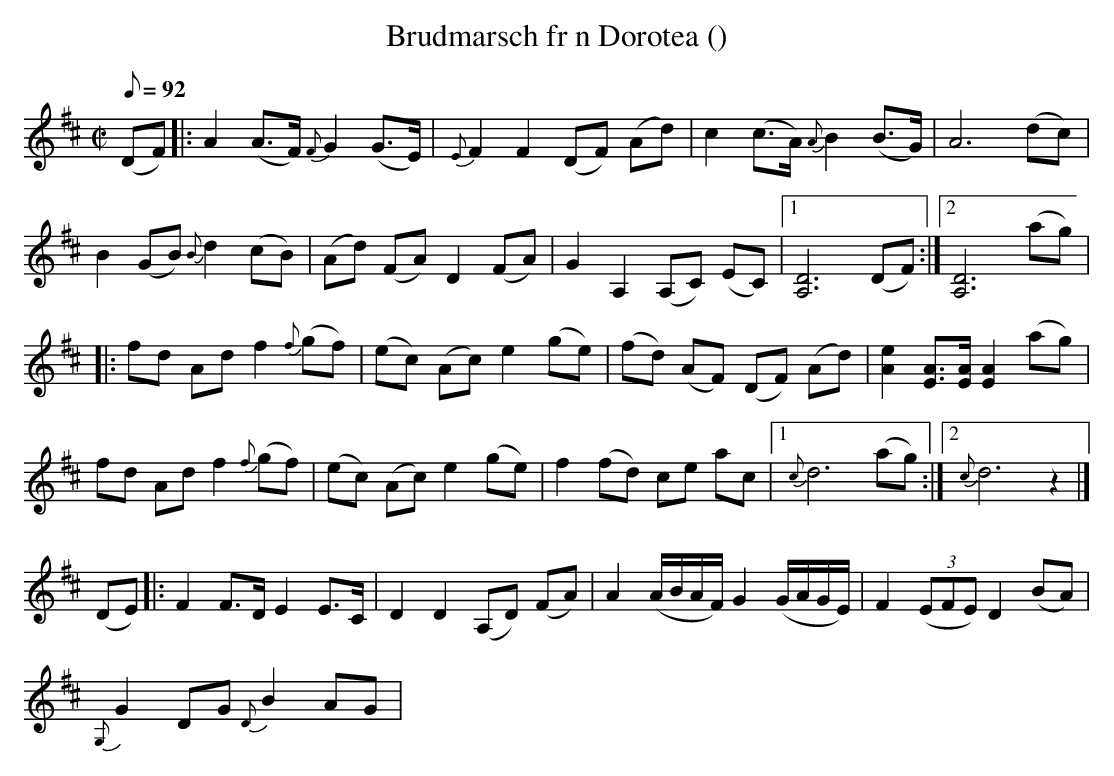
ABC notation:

X:1
T: Brudmarsch fr n Dorotea ()
M: C|
L: 1/8
K: D
Q: 92
v:1
(DF) |: A2(A>F) {F}G2(G>E) | {E}F2F2 (DF) (Ad) | c2(c>A) {A}B2(B>G) | A6(dc) |
B2(GB) {B}d2(cB) | (Ad) (FA) D2(FA) | G2A,2 (A,C) (EC) |1 [A,D]6(DF) :|2 [A,D]6(ag) |
|: fd Ad f2{f}(gf) | (ec) (Ac) e2(ge) | (fd) (AF) (DF) (Ad) | [Ae]2[EA]>[EA] [EA]2(ag) |
fd Ad f2{f}(gf) | (ec) (Ac) e2(ge) | f2 (fd) ce ac |1 {c}d6(ag) :|2 {c}d6z2 |]
v:2
(DE) |: F2F>D E2E>C | D2D2 (A,D) (FA) | A2(A/B/A/F/) G2(G/A/G/E/) | F2 (3(EFE) D2(BA) |
{G,}G2DG {D}B2AG |
